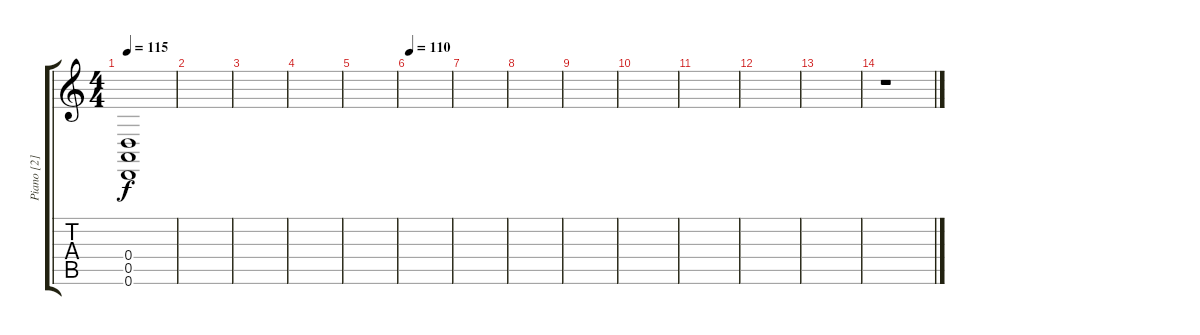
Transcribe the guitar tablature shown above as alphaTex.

\track ("Piano [2]" "Piano [2]") {instrument acousticgrandpiano}
\staff {score tabs}
\tuning (E4 B3 G3 D3 A2 D2) {hide}
\ts (4 4)
\tempo 115
\clef g2
\ks c
(0.4{t} 0.5{t} 0.6{t}).1{dy f} |
|
|
|
|
\tempo 110
|
|
|
|
|
|
|
|
r.1
